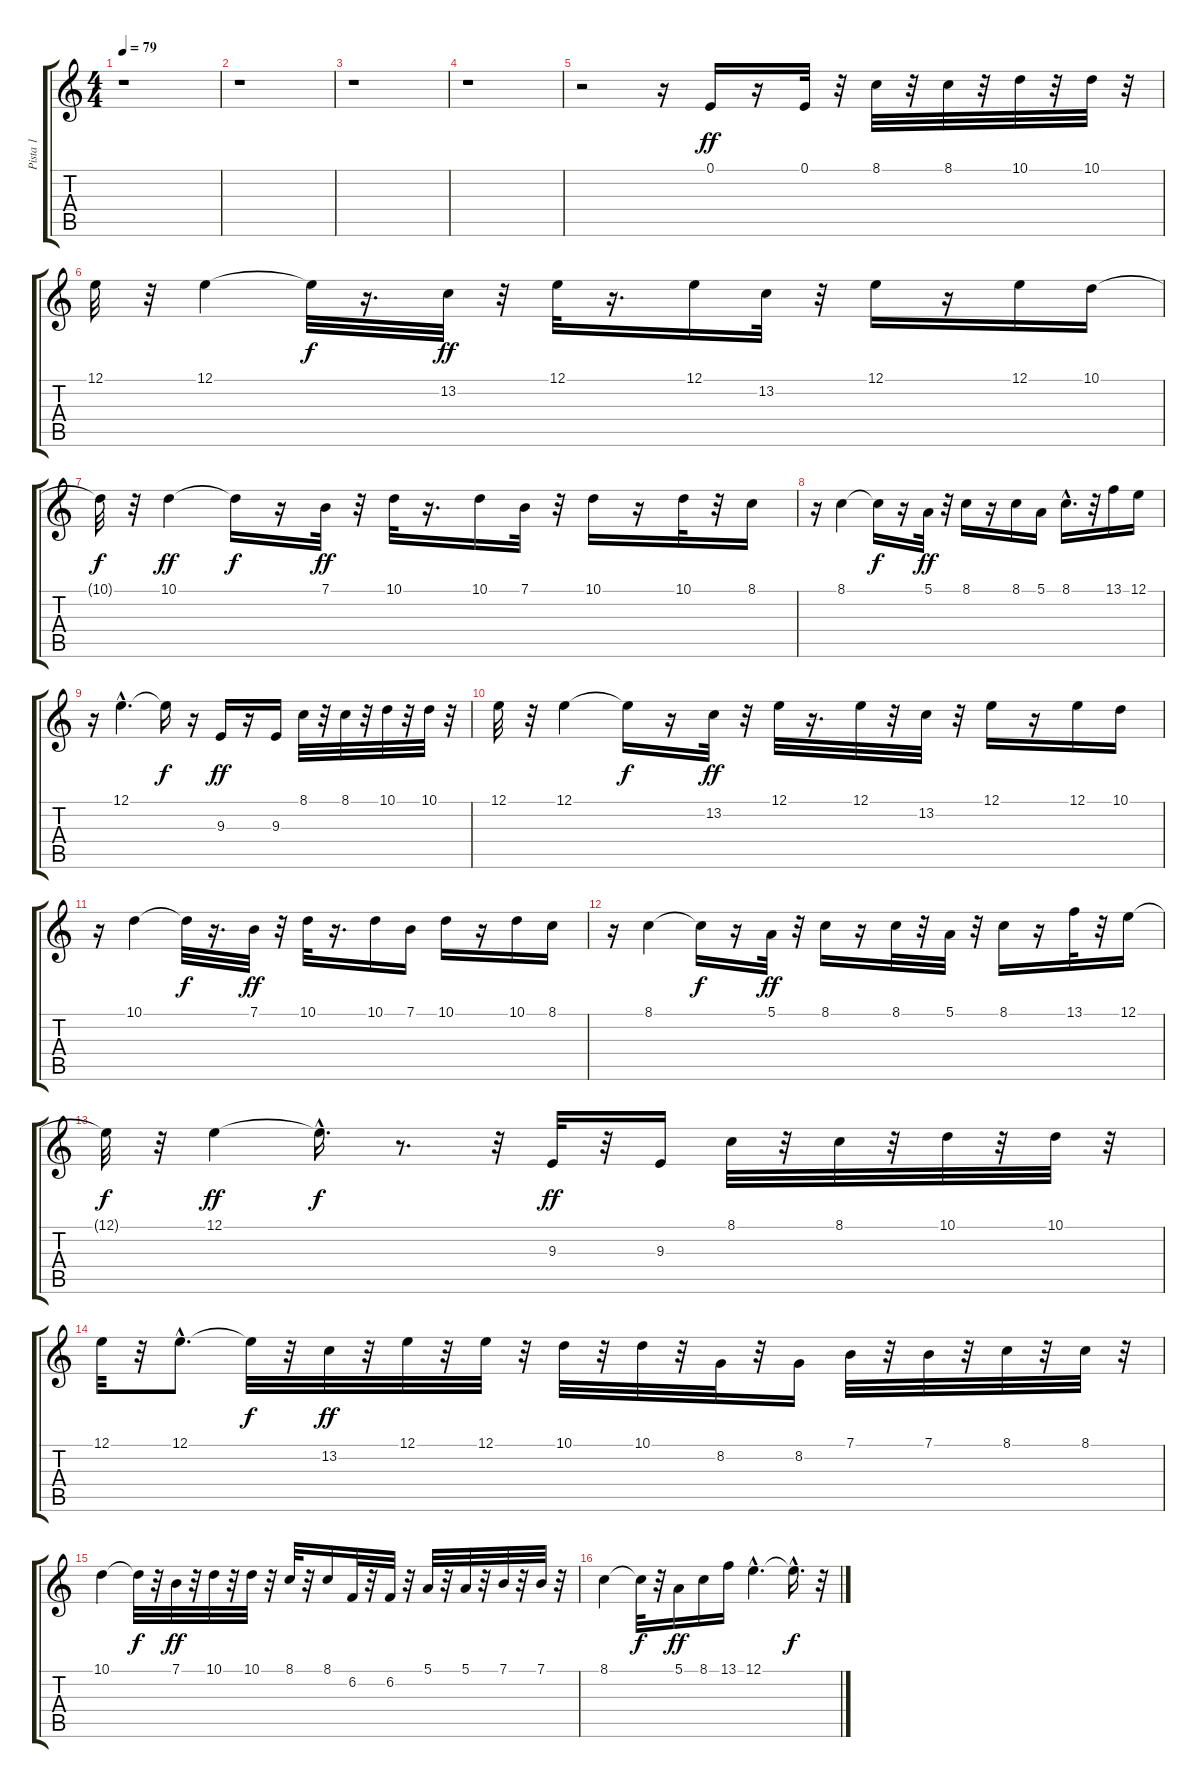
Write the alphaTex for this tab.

\track ("Pista 1" "Pista 1") {instrument flute}
\staff {score tabs}
\tuning (E4 B3 G3 D3 A2 E2) {hide}
\ts (4 4)
\tempo 79
\clef g2
\ks c
r.1{dy ff} |
r.1 |
r.1 |
r.1 |
r.2 r.16 0.1.16 r.16 0.1.32 r.32 8.1.32 r.32 8.1.32 r.32 10.1.32 r.32 10.1.32 r.32 |
12.1.32 r.32 12.1.4 12.1{t}.32{dy f} r.16{d} 13.2.32{dy ff} r.32 12.1.32 r.16{d} 12.1.16 13.2.32 r.32 12.1.16 r.16 12.1.16 10.1.16 |
10.1{t}.32{dy f} r.32 10.1.4{dy ff} 10.1{t}.16{dy f} r.16 7.1.32{dy ff} r.32 10.1.32 r.16{d} 10.1.16 7.1.32 r.32 10.1.16 r.16 10.1.32 r.32 8.1.16 |
r.16 8.1.4 8.1{t}.16{dy f} r.16 5.1.32{dy ff} r.32 8.1.16 r.16 8.1.16 5.1.16 8.1{hac}.16{d} r.32 13.1.16 12.1.16 |
r.16 12.1{hac}.4{d} 12.1{t}.16{dy f} r.16 9.3.16{dy ff} r.16 9.3.16 8.1.32 r.32 8.1.32 r.32 10.1.32 r.32 10.1.32 r.32 |
12.1.32 r.32 12.1.4 12.1{t}.16{dy f} r.16 13.2.32{dy ff} r.32 12.1.32 r.16{d} 12.1.32 r.32 13.2.32 r.32 12.1.16 r.16 12.1.16 10.1.16 |
r.16 10.1.4 10.1{t}.32{dy f} r.16{d} 7.1.32{dy ff} r.32 10.1.32 r.16{d} 10.1.16 7.1.16 10.1.16 r.16 10.1.16 8.1.16 |
r.16 8.1.4 8.1{t}.16{dy f} r.16 5.1.32{dy ff} r.32 8.1.16 r.16 8.1.32 r.32 5.1.32 r.32 8.1.16 r.16 13.1.32 r.32 12.1.16 |
12.1{t}.32{dy f} r.32 12.1.4{dy ff} 12.1{hac t}.16{d dy f} r.8{d} r.32 9.3.32{dy ff} r.32 9.3.16 8.1.32 r.32 8.1.32 r.32 10.1.32 r.32 10.1.32 r.32 |
12.1.32 r.32 12.1{hac}.8{d} 12.1{t}.32{dy f} r.32 13.2.32{dy ff} r.32 12.1.32 r.32 12.1.32 r.32 10.1.32 r.32 10.1.32 r.32 8.2.32 r.32 8.2.16 7.1.32 r.32 7.1.32 r.32 8.1.32 r.32 8.1.32 r.32 |
10.1.4 10.1{t}.32{dy f} r.32 7.1.32{dy ff} r.32 10.1.32 r.32 10.1.32 r.32 8.1.32 r.32 8.1.16 6.2.32 r.32 6.2.32 r.32 5.1.32 r.32 5.1.32 r.32 7.1.32 r.32 7.1.32 r.32 |
8.1.4 8.1{t}.32{dy f} r.32 5.1.16{dy ff} 8.1.16 13.1.16 12.1{hac}.4{d} 12.1{hac t}.16{d dy f} r.32
